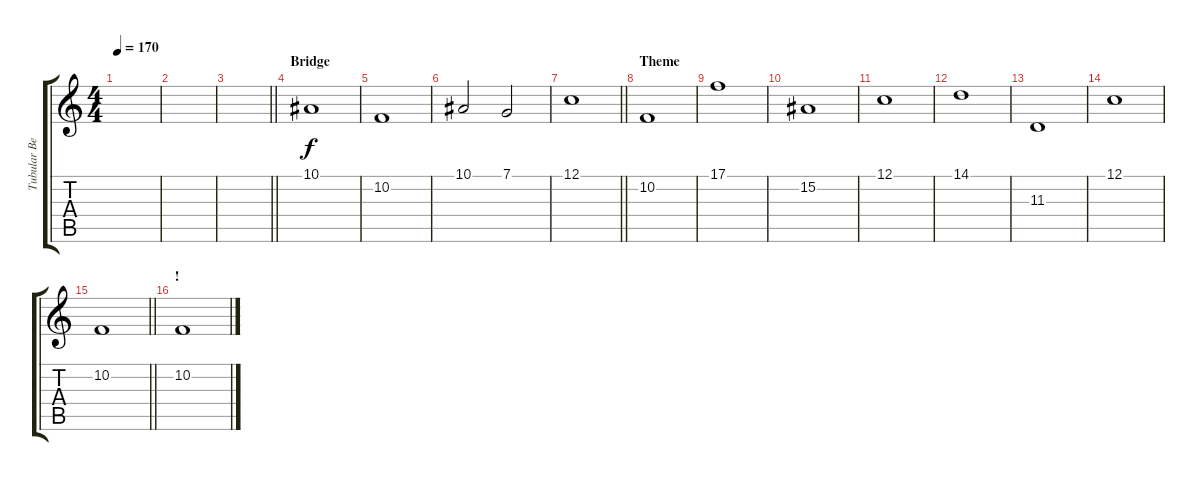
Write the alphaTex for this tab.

\track ("Tubular Bell" "Tubular Be") {instrument tubularbells}
\staff {score tabs}
\tuning (C4 G3 Eb3 Bb2 F2 C2) {hide}
\ts (4 4)
\tempo 170
\clef g2
\ks c
|
|
\barLineRight lightlight
|
\section ("" "Bridge")
10.1.1 |
10.2.1 |
10.1.2 7.1.2 |
\barLineRight lightlight
12.1.1 |
\section ("" "Theme")
10.2.1 |
17.1.1 |
15.2.1 |
12.1.1 |
14.1.1 |
11.3.1 |
12.1.1 |
\barLineRight lightlight
10.2.1 |
\section ("" "!")
10.2.1
